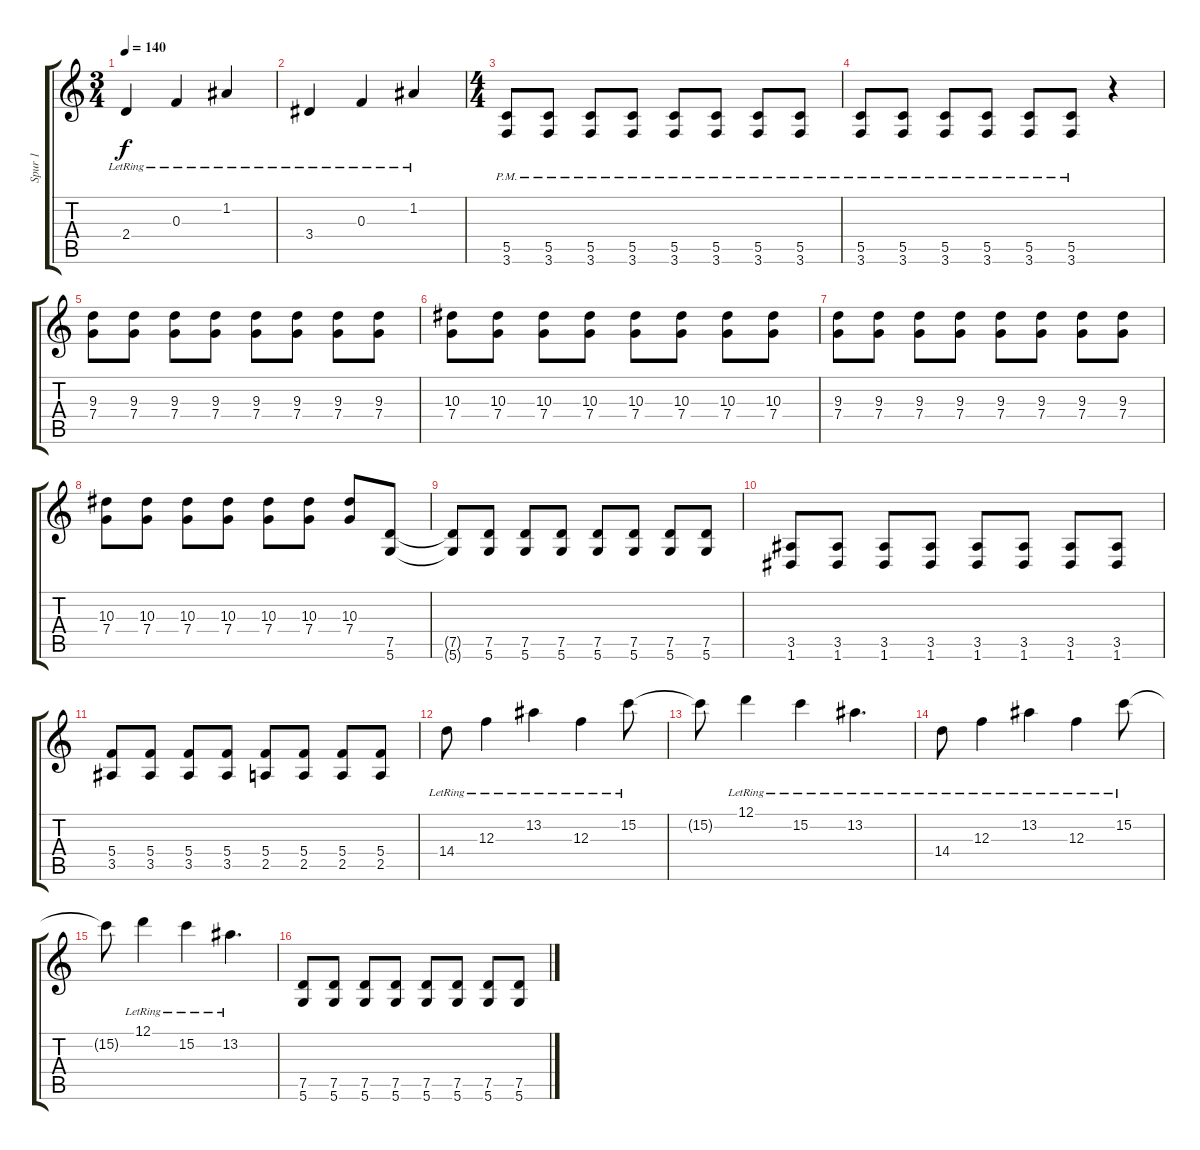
\track ("Spur 1" "Spur 1") {instrument acousticguitarsteel}
\staff {score tabs}
\tuning (D4 A3 F3 C3 G2 D2) {hide}
\ts (3 4)
\tempo 140
\clef g2
\ks c
2.4{lr}.4{dy f} 0.3{lr}.4 1.2{lr}.4 |
3.4{lr}.4 0.3{lr}.4 1.2{lr}.4 |
\ts (4 4)
(5.5{pm} 3.6{pm}).8 (5.5{pm} 3.6{pm}).8 (5.5{pm} 3.6{pm}).8 (5.5{pm} 3.6{pm}).8 (5.5{pm} 3.6{pm}).8 (5.5{pm} 3.6{pm}).8 (5.5{pm} 3.6{pm}).8 (5.5{pm} 3.6{pm}).8 |
(5.5{pm} 3.6{pm}).8 (5.5{pm} 3.6{pm}).8 (5.5{pm} 3.6{pm}).8 (5.5{pm} 3.6{pm}).8 (5.5{pm} 3.6{pm}).8 (5.5{pm} 3.6{pm}).8 r.4 |
(9.3 7.4).8 (9.3 7.4).8 (9.3 7.4).8 (9.3 7.4).8 (9.3 7.4).8 (9.3 7.4).8 (9.3 7.4).8 (9.3 7.4).8 |
(10.3 7.4).8 (10.3 7.4).8 (10.3 7.4).8 (10.3 7.4).8 (10.3 7.4).8 (10.3 7.4).8 (10.3 7.4).8 (10.3 7.4).8 |
(9.3 7.4).8 (9.3 7.4).8 (9.3 7.4).8 (9.3 7.4).8 (9.3 7.4).8 (9.3 7.4).8 (9.3 7.4).8 (9.3 7.4).8 |
(10.3 7.4).8 (10.3 7.4).8 (10.3 7.4).8 (10.3 7.4).8 (10.3 7.4).8 (10.3 7.4).8 (10.3 7.4).8 (7.5 5.6).8 |
(7.5{t} 5.6{t}).8 (7.5 5.6).8 (7.5 5.6).8 (7.5 5.6).8 (7.5 5.6).8 (7.5 5.6).8 (7.5 5.6).8 (7.5 5.6).8 |
(3.5 1.6).8 (3.5 1.6).8 (3.5 1.6).8 (3.5 1.6).8 (3.5 1.6).8 (3.5 1.6).8 (3.5 1.6).8 (3.5 1.6).8 |
(5.4 3.5).8 (5.4 3.5).8 (5.4 3.5).8 (5.4 3.5).8 (5.4 2.5).8 (5.4 2.5).8 (5.4 2.5).8 (5.4 2.5).8 |
14.4{lr}.8 12.3{lr}.4 13.2{lr}.4 12.3{lr}.4 15.2{lr}.8 |
15.2{t}.8 12.1{lr}.4 15.2{lr}.4 13.2{lr}.4{d} |
14.4{lr}.8 12.3{lr}.4 13.2{lr}.4 12.3{lr}.4 15.2{lr}.8 |
15.2{t}.8 12.1{lr}.4 15.2{lr}.4 13.2{lr}.4{d} |
(7.5 5.6).8 (7.5 5.6).8 (7.5 5.6).8 (7.5 5.6).8 (7.5 5.6).8 (7.5 5.6).8 (7.5 5.6).8 (7.5 5.6).8
